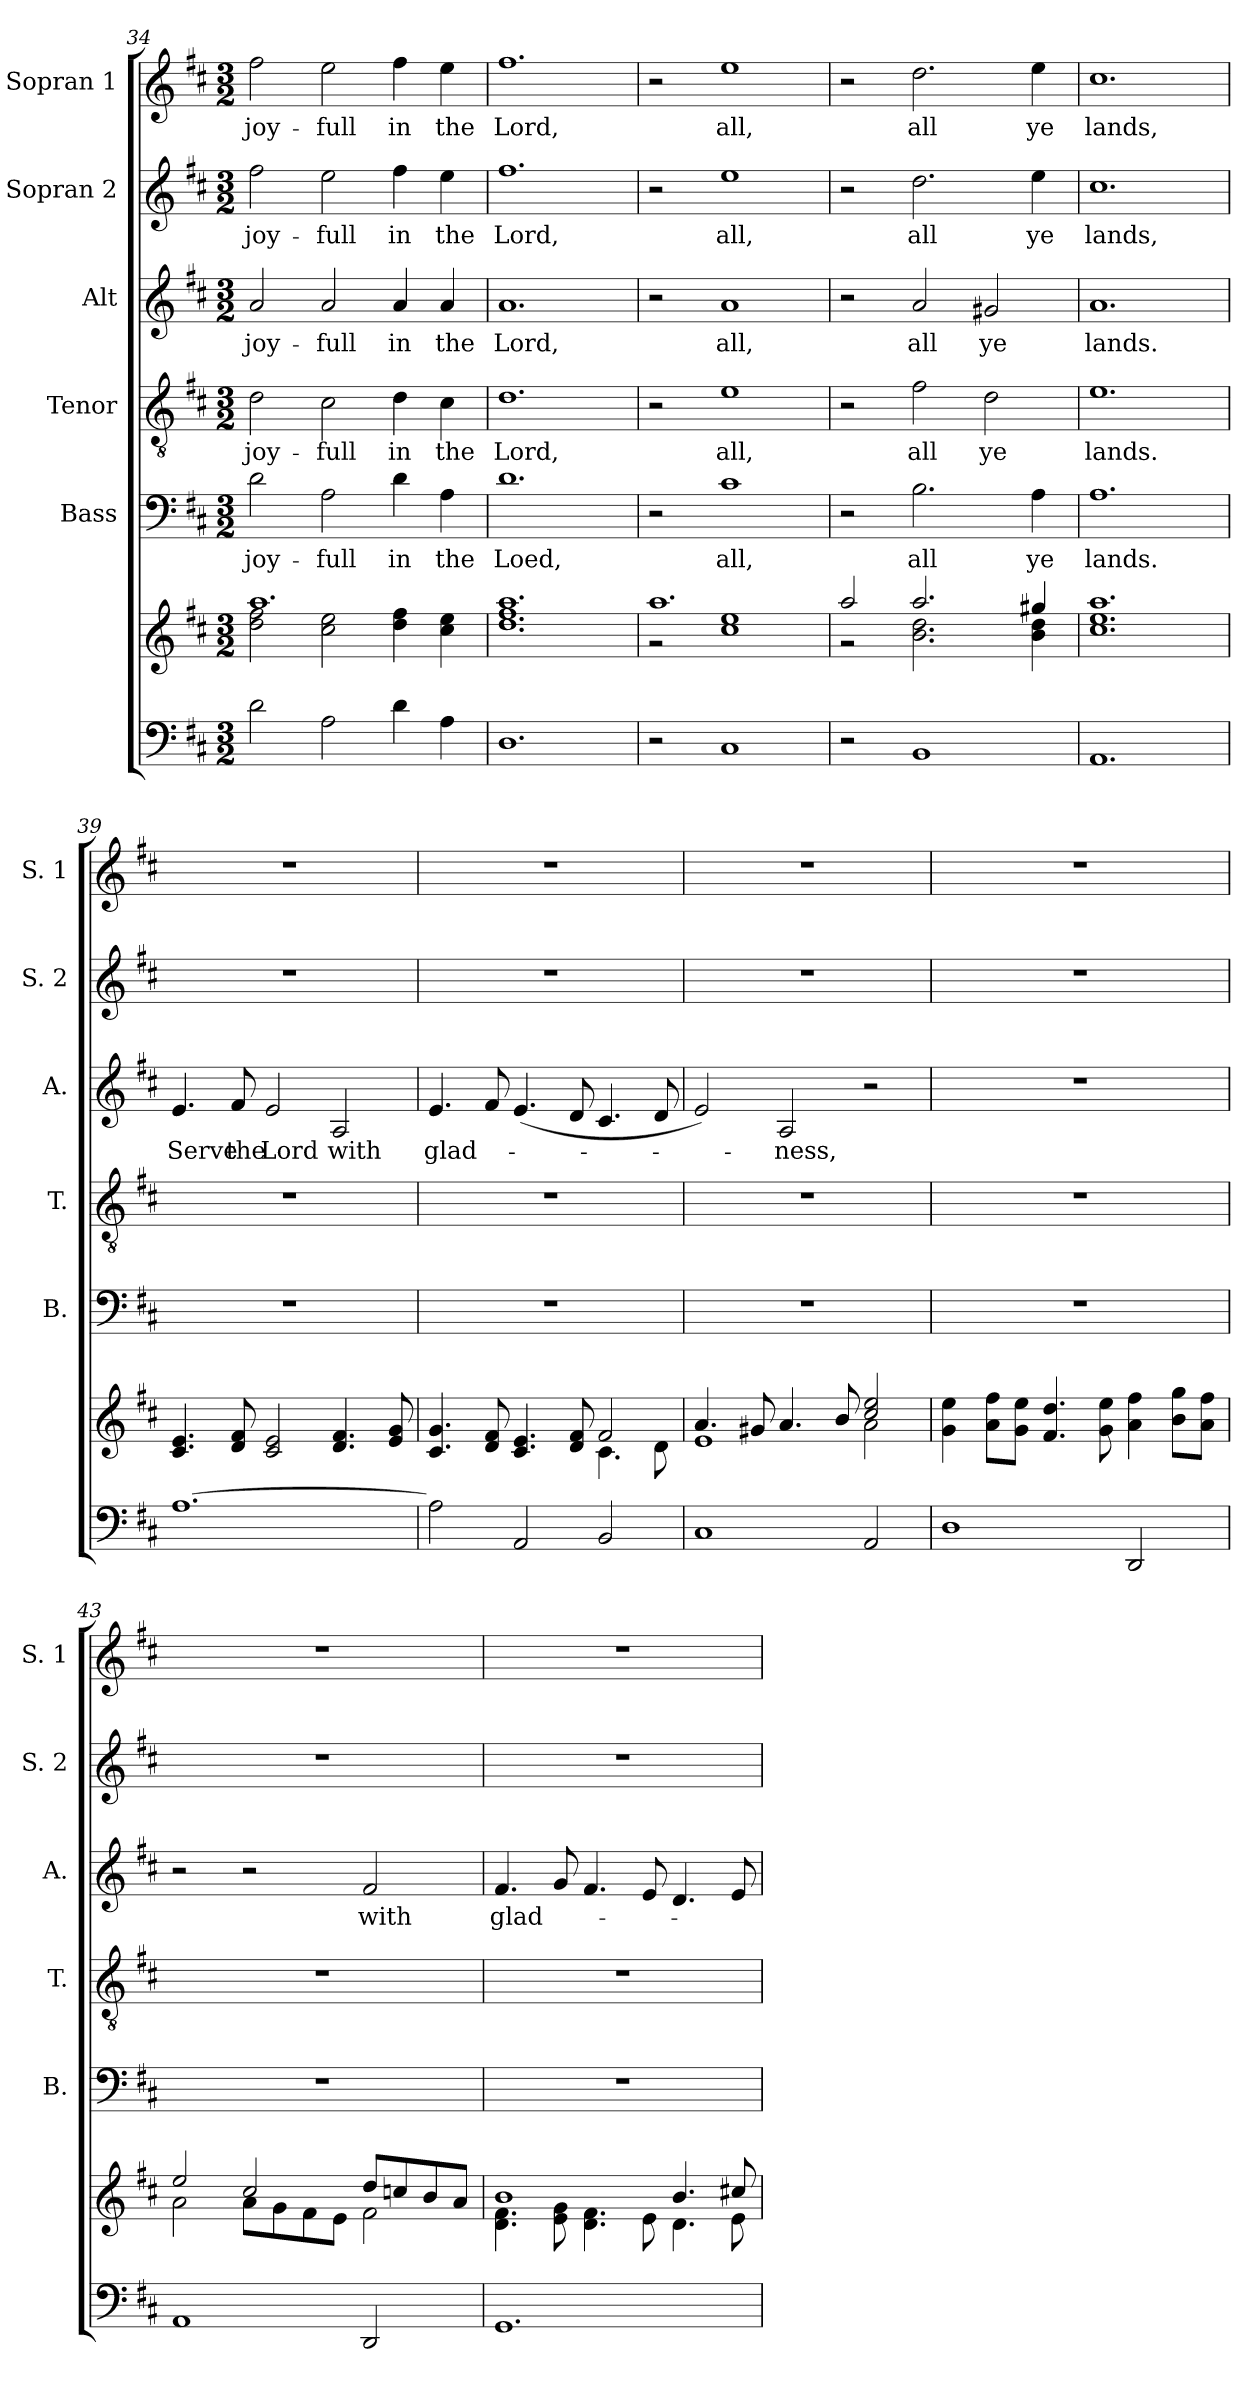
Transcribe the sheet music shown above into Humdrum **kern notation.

**kern	**kern	**kern	**text	**kern	**text	**kern	**text	**kern	**text	**kern	**text
*part6	*part6	*part5	*part5	*part4	*part4	*part3	*part3	*part2	*part2	*part1	*part1
*staff7	*staff6	*staff5	*staff5	*staff4	*staff4	*staff3	*staff3	*staff2	*staff2	*staff1	*staff1
*	*	*I"Bass	*	*I"Tenor	*	*I"Alt	*	*I"Sopran 2	*	*I"Sopran 1	*
*	*	*I'B.	*	*I'T.	*	*I'A.	*	*I'S. 2	*	*I'S. 1	*
*clefF4	*clefG2	*clefF4	*	*clefGv2	*	*clefG2	*	*clefG2	*	*clefG2	*
*k[f#c#]	*k[f#c#]	*k[f#c#]	*	*k[f#c#]	*	*k[f#c#]	*	*k[f#c#]	*	*k[f#c#]	*
*D:	*D:	*D:	*	*D:	*	*D:	*	*D:	*	*D:	*
*M3/2	*M3/2	*M3/2	*	*M3/2	*	*M3/2	*	*M3/2	*	*M3/2	*
=34	=34	=34	=34	=34	=34	=34	=34	=34	=34	=34	=34
*	*^	*	*	*	*	*	*	*	*	*	*
!	!	!	!	!LO:LY:b	!	!LO:LY:b	!	!LO:LY:b	!	!LO:LY:b	!	!LO:LY:b
2d\	1.aa	2dd\ 2ff#\	2d\	joy-	2d\	joy-	2a/	joy-	2ff#\	joy-	2ff#\	joy-
!	!	!	!	!LO:LY:b	!	!LO:LY:b	!	!LO:LY:b	!	!LO:LY:b	!	!LO:LY:b
2A\	.	2cc#\ 2ee\	2A\	-full	2c#\	-full	2a/	-full	2ee\	-full	2ee\	-full
!	!	!	!	!LO:LY:b	!	!LO:LY:b	!	!LO:LY:b	!	!LO:LY:b	!	!LO:LY:b
4d\	.	4dd\ 4ff#\	4d\	in	4d\	in	4a/	in	4ff#\	in	4ff#\	in
!	!	!	!	!LO:LY:b	!	!LO:LY:b	!	!LO:LY:b	!	!LO:LY:b	!	!LO:LY:b
4A\	.	4cc#\ 4ee\	4A\	the	4c#\	the	4a/	the	4ee\	the	4ee\	the
=35	=35	=35	=35	=35	=35	=35	=35	=35	=35	=35	=35	=35
!	!	!	!	!LO:LY:b	!	!LO:LY:b	!	!LO:LY:b	!	!LO:LY:b	!	!LO:LY:b
1.D	1.aa	1.dd 1.ff#	1.d	Loed,	1.d	Lord,	1.a	Lord,	1.ff#	Lord,	1.ff#	Lord,
=36	=36	=36	=36	=36	=36	=36	=36	=36	=36	=36	=36	=36
2r	1.aa	2r	2r	.	2r	.	2r	.	2r	.	2r	.
!	!	!	!	!LO:LY:b	!	!LO:LY:b	!	!LO:LY:b	!	!LO:LY:b	!	!LO:LY:b
1C#	.	1cc# 1ee	1c#	all,	1e	all,	1a	all,	1ee	all,	1ee	all,
!!LO:PB:g=z
=37	=37	=37	=37	=37	=37	=37	=37	=37	=37	=37	=37	=37
2r	2aa/	2r	2r	.	2r	.	2r	.	2r	.	2r	.
!	!	!	!	!LO:LY:b	!	!LO:LY:b	!	!LO:LY:b	!	!LO:LY:b	!	!LO:LY:b
1BB	2.aa/	2.b\ 2.dd\	2.B\	all	2f#\	all	2a/	all	2.dd\	all	2.dd\	all
!	!	!	!	!	!	!LO:LY:b	!	!LO:LY:b	!	!	!	!
.	.	.	.	.	2d\	ye	2g#X/	ye	.	.	.	.
!	!	!	!	!LO:LY:b	!	!	!	!	!	!LO:LY:b	!	!LO:LY:b
.	4gg#X/	4b\ 4dd\	4A\	ye	.	.	.	.	4ee\	ye	4ee\	ye
=38	=38	=38	=38	=38	=38	=38	=38	=38	=38	=38	=38	=38
!	!	!	!	!LO:LY:b	!	!LO:LY:b	!	!LO:LY:b	!	!LO:LY:b	!	!LO:LY:b
*	*v	*v	*	*	*	*	*	*	*	*	*	*
1.AA	1.cc# 1.ee 1.aa	1.A	lands.	1.e	lands.	1.a	lands.	1.cc#	lands,	1.cc#	lands,
=39	=39	=39	=39	=39	=39	=39	=39	=39	=39	=39	=39
!	!	!	!	!	!	!	!LO:LY:b	!	!	!	!
[1.A	4.c#/ 4.e/	1.r	.	1.r	.	4.e/	Serve	1.r	.	1.r	.
!	!	!	!	!	!	!	!LO:LY:b	!	!	!	!
.	8d/ 8f#/	.	.	.	.	8f#/	the	.	.	.	.
!	!	!	!	!	!	!	!LO:LY:b	!	!	!	!
.	2c#/ 2e/	.	.	.	.	2e/	Lord	.	.	.	.
!	!	!	!	!	!	!	!LO:LY:b	!	!	!	!
.	4.d/ 4.f#/	.	.	.	.	2A/	with	.	.	.	.
.	8e/ 8g/	.	.	.	.	.	.	.	.	.	.
=40	=40	=40	=40	=40	=40	=40	=40	=40	=40	=40	=40
*	*^	*	*	*	*	*	*	*	*	*	*
!	!	!	!	!	!	!	!	!LO:LY:b	!	!	!	!
2A\]	4.c#/ 4.g/	1ryy	1.r	.	1.r	.	4.e/	glad-	1.r	.	1.r	.
.	8d/ 8f#/	.	.	.	.	.	8f#/	.	.	.	.	.
2AA/	4.c#/ 4.e/	.	.	.	.	.	(<4.e/	.	.	.	.	.
.	8d/ 8f#/	.	.	.	.	.	8d/	.	.	.	.	.
2BB/	2f#/	4.c#\	.	.	.	.	4.c#/	.	.	.	.	.
.	.	8d\	.	.	.	.	8d/	.	.	.	.	.
=41	=41	=41	=41	=41	=41	=41	=41	=41	=41	=41	=41	=41
1C#	4.a/	1e	1.r	.	1.r	.	2e/)	.	1.r	.	1.r	.
.	8g#X/	.	.	.	.	.	.	.	.	.	.	.
!	!	!	!	!	!	!	!	!LO:LY:b	!	!	!	!
.	4.a/	.	.	.	.	.	2A/	-ness,	.	.	.	.
.	8b/	.	.	.	.	.	.	.	.	.	.	.
2AA/	2cc#/ 2ee/	2a\	.	.	.	.	2r	.	.	.	.	.
*	*v	*v	*	*	*	*	*	*	*	*	*	*
!!LO:LB:g=z
=42	=42	=42	=42	=42	=42	=42	=42	=42	=42	=42	=42
1D	4g\ 4ee\	1.r	.	1.r	.	1.r	.	1.r	.	1.r	.
.	8a\ 8ff#\L	.	.	.	.	.	.	.	.	.	.
.	8g\ 8ee\J	.	.	.	.	.	.	.	.	.	.
.	4.f#/ 4.dd/	.	.	.	.	.	.	.	.	.	.
.	8g\ 8ee\	.	.	.	.	.	.	.	.	.	.
2DD/	4a\ 4ff#\	.	.	.	.	.	.	.	.	.	.
.	8b\ 8gg\L	.	.	.	.	.	.	.	.	.	.
.	8a\ 8ff#\J	.	.	.	.	.	.	.	.	.	.
=43	=43	=43	=43	=43	=43	=43	=43	=43	=43	=43	=43
*	*^	*	*	*	*	*	*	*	*	*	*
1AA	2ee/	2a\	1.r	.	1.r	.	2r	.	1.r	.	1.r	.
.	2cc#/	8a\L	.	.	.	.	2r	.	.	.	.	.
.	.	8g\	.	.	.	.	.	.	.	.	.	.
.	.	8f#\	.	.	.	.	.	.	.	.	.	.
.	.	8e\J	.	.	.	.	.	.	.	.	.	.
!	!	!	!	!	!	!	!	!LO:LY:b	!	!	!	!
2DD/	8dd/L	2f#\	.	.	.	.	2f#/	with	.	.	.	.
.	8ccn/	.	.	.	.	.	.	.	.	.	.	.
.	8b/	.	.	.	.	.	.	.	.	.	.	.
.	8a/J	.	.	.	.	.	.	.	.	.	.	.
=44	=44	=44	=44	=44	=44	=44	=44	=44	=44	=44	=44	=44
!	!	!	!	!	!	!	!	!LO:LY:b	!	!	!	!
1.GG	1b	4.d\ 4.f#\	1.r	.	1.r	.	4.f#/	glad-	1.r	.	1.r	.
.	.	8e\ 8g\	.	.	.	.	8g/	.	.	.	.	.
.	.	4.d\ 4.f#\	.	.	.	.	4.f#/	.	.	.	.	.
.	.	8e\	.	.	.	.	8e/	.	.	.	.	.
.	4.b/	4.d\	.	.	.	.	4.d/	.	.	.	.	.
.	8cc#X/	8e\	.	.	.	.	8e/	.	.	.	.	.
*	*v	*v	*	*	*	*	*	*	*	*	*	*
=	=	=	=	=	=	=	=	=	=	=	=
*-	*-	*-	*-	*-	*-	*-	*-	*-	*-	*-	*-
